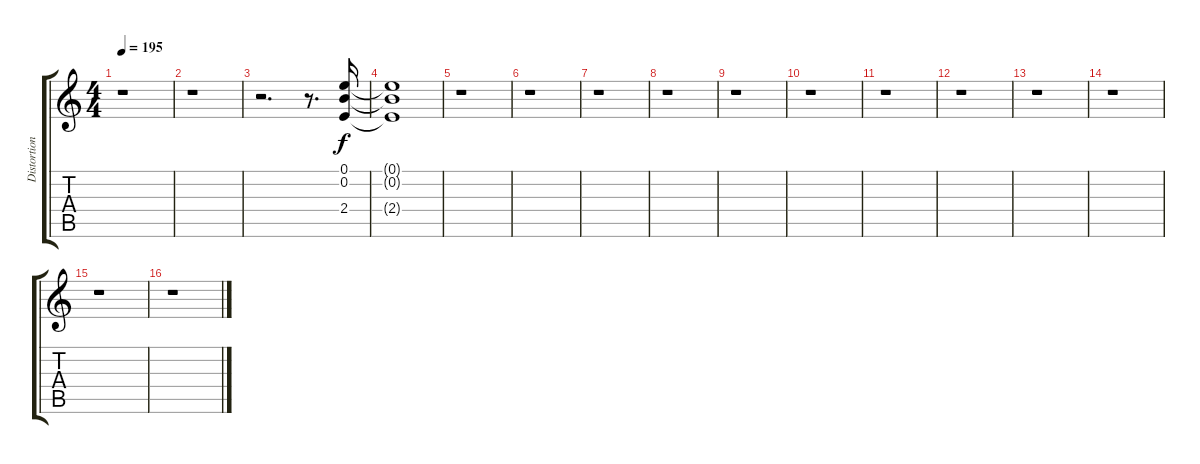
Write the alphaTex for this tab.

\track ("Distortion II" "Distortion") {instrument distortionguitar}
\staff {score tabs}
\tuning (E4 B3 G3 D3 A2 D2) {hide}
\ts (4 4)
\tempo 195
\clef g2
\ks c
r.1{dy f} |
r.1 |
r.2{d} r.8{d} (0.1 0.2 2.4).16 |
(0.1{t} 0.2{t} 2.4{t}).1 |
r.1 |
r.1 |
r.1 |
r.1 |
r.1 |
r.1 |
r.1 |
r.1 |
r.1 |
r.1 |
r.1 |
r.1
